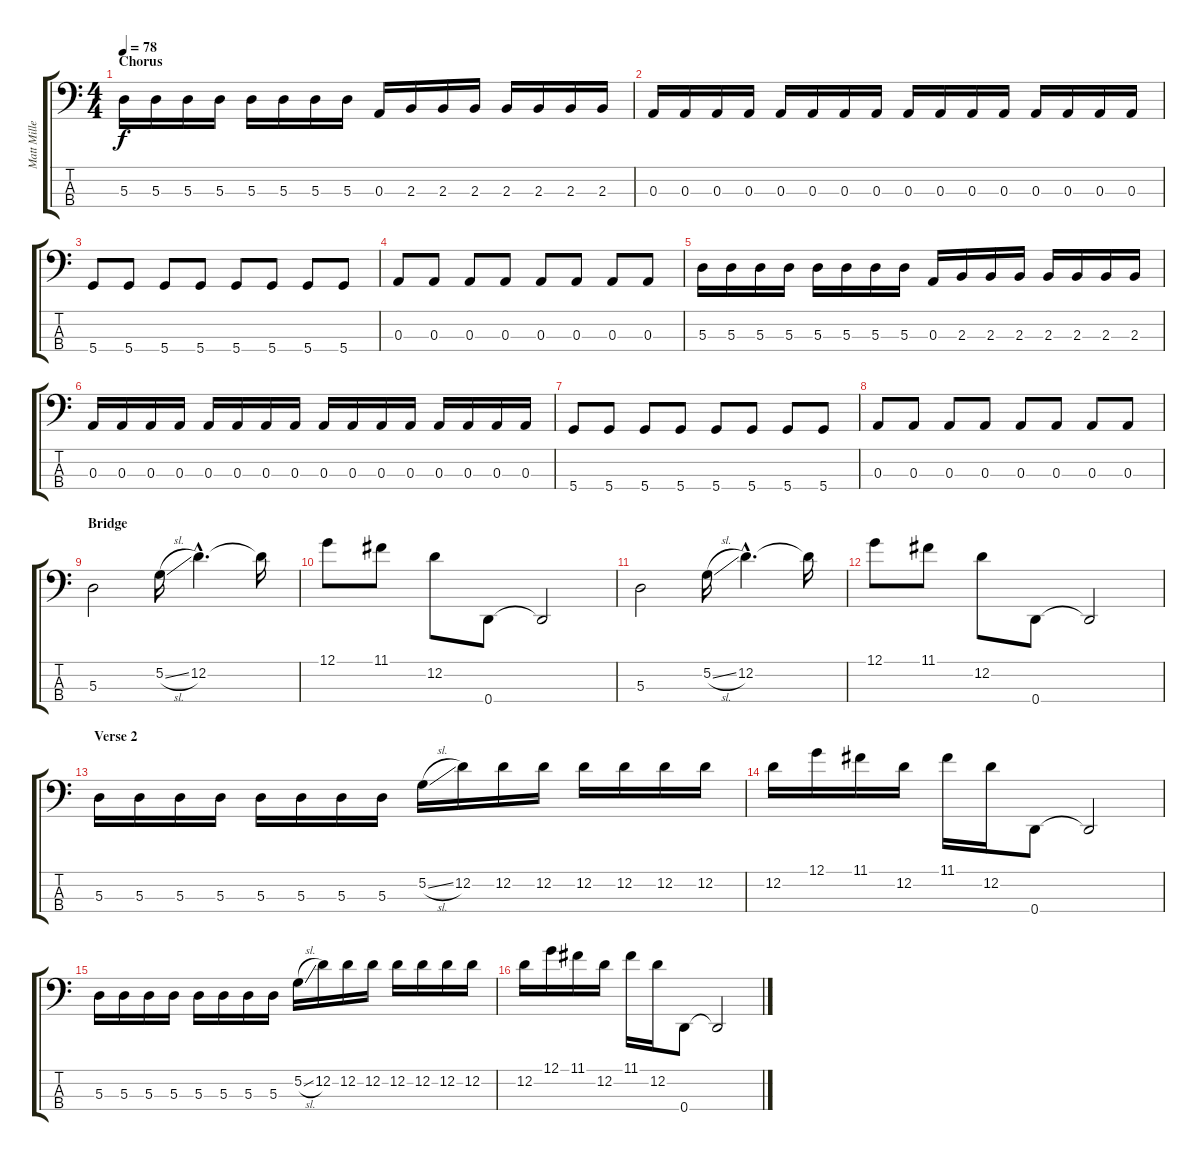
\track ("Matt Miller" "Matt Mille") {instrument electricbassfinger}
\staff {score tabs}
\tuning (G2 D2 A1 D1) {hide}
\ts (4 4)
\section ("" "Chorus")
\tempo 78
\clef f4
\ks c
5.3.16{dy f} 5.3.16 5.3.16 5.3.16 5.3.16 5.3.16 5.3.16 5.3.16 0.3.16 2.3.16 2.3.16 2.3.16 2.3.16 2.3.16 2.3.16 2.3.16 |
0.3.16 0.3.16 0.3.16 0.3.16 0.3.16 0.3.16 0.3.16 0.3.16 0.3.16 0.3.16 0.3.16 0.3.16 0.3.16 0.3.16 0.3.16 0.3.16 |
5.4.8 5.4.8 5.4.8 5.4.8 5.4.8 5.4.8 5.4.8 5.4.8 |
0.3.8 0.3.8 0.3.8 0.3.8 0.3.8 0.3.8 0.3.8 0.3.8 |
5.3.16 5.3.16 5.3.16 5.3.16 5.3.16 5.3.16 5.3.16 5.3.16 0.3.16 2.3.16 2.3.16 2.3.16 2.3.16 2.3.16 2.3.16 2.3.16 |
0.3.16 0.3.16 0.3.16 0.3.16 0.3.16 0.3.16 0.3.16 0.3.16 0.3.16 0.3.16 0.3.16 0.3.16 0.3.16 0.3.16 0.3.16 0.3.16 |
5.4.8 5.4.8 5.4.8 5.4.8 5.4.8 5.4.8 5.4.8 5.4.8 |
0.3.8 0.3.8 0.3.8 0.3.8 0.3.8 0.3.8 0.3.8 0.3.8 |
\section ("" "Bridge")
5.3.2 5.2{sl}.16 12.2{hac}.4{d} 12.2{t}.16 |
12.1.8 11.1.8 12.2.8 0.4.8 0.4{t}.2 |
5.3.2 5.2{sl}.16 12.2{hac}.4{d} 12.2{t}.16 |
12.1.8 11.1.8 12.2.8 0.4.8 0.4{t}.2 |
\section ("" "Verse 2")
5.3.16 5.3.16 5.3.16 5.3.16 5.3.16 5.3.16 5.3.16 5.3.16 5.2{sl}.16 12.2.16 12.2.16 12.2.16 12.2.16 12.2.16 12.2.16 12.2.16 |
12.2.16 12.1.16 11.1.16 12.2.16 11.1.16 12.2.16 0.4.8 0.4{t}.2 |
5.3.16 5.3.16 5.3.16 5.3.16 5.3.16 5.3.16 5.3.16 5.3.16 5.2{sl}.16 12.2.16 12.2.16 12.2.16 12.2.16 12.2.16 12.2.16 12.2.16 |
12.2.16 12.1.16 11.1.16 12.2.16 11.1.16 12.2.16 0.4.8 0.4{t}.2
